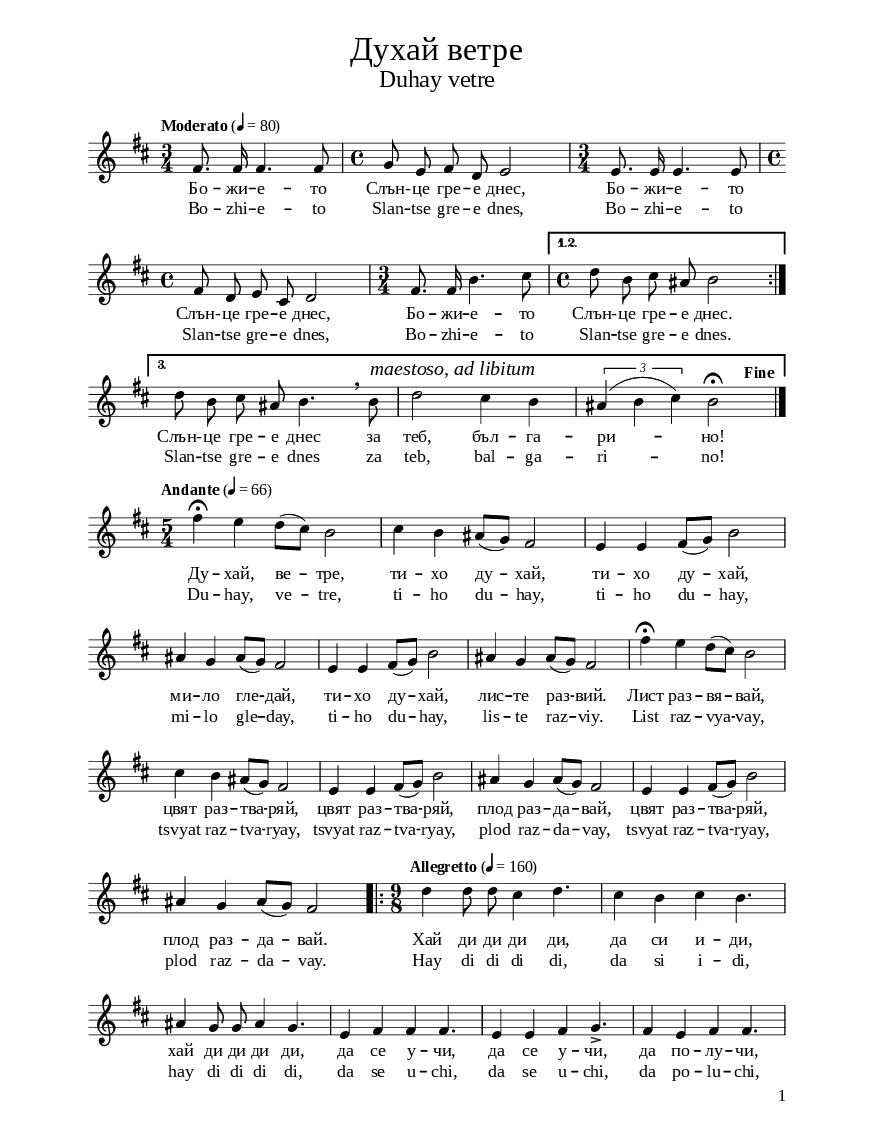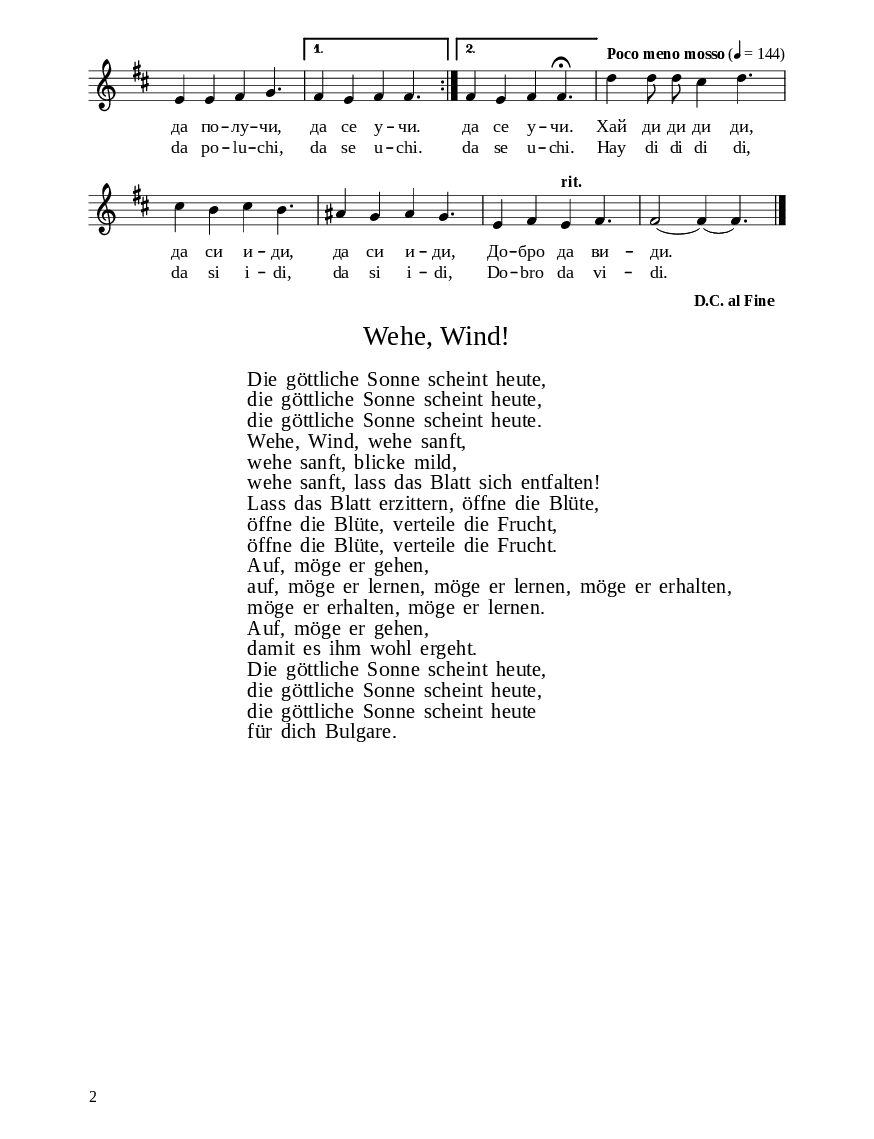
\version "2.24.1"

\include "include/globals.ily"

\bookpart {
  \label #'ref136
  \tocItem \markup "Духай ветре – Duhay vetre "
  \include "include/bookpart-paper.ily"
  \score {
    \include "include/score-layout.ily"

    \new Voice \relative c' {
      \clef treble
      \key b \minor
      \time 3/4
      \tempoFunc "Moderato" 4 "80"
      \autoBeamOff

      \repeat volta 3 {
        fis8.  fis16  fis4.  fis8 | % 2
        \time 4/4  | % 2
        g8  e8  fis8  d8  e2
        | % 3
        \time 3/4  | % 3
        e8.  e16  e4.  e8 \break | % 4
        \time 4/4  | % 4
        fis8  d8  e8  cis8
        d2 | % 5
        \time 3/4  | % 5
        fis8.  fis16  b4.  cis8
        \time 4/4 |
      }
      \alternative {
        {
          d8  b8  cis8 ais8  b2 | \break
        }
        {
          d8   b8 cis8  ais8  b4. \breathe b8 |
          \mark\markup\italic {"                      maestoso, ad libitum"} 
          d2 cis4 b4 | 
          
          
          \tweak direction #up \times 2/3 {
            \once \override Slur.positions = #'(1 . 1)
            \once \override Slur.height-limit = #5.91
            ais4 (  b4  cis4 )
          } 
          \once \override Score.MetronomeMark.outside-staff-priority = #599
          \once \override Score.MetronomeMark.X-extent=#'(-3.5 . 0)
          \tempo "Fine" b2 ^\fermata
        }
      } \break  \bar "|."

      \once \override Staff.TimeSignature.break-visibility = ##(#f #t #t)
      \time 5/4 \tempoFunc "Andante" 4 "66" fis'4 ^\fermata
      e4  d8 [ ( cis8 ) ] b2 | 
      cis4  b4  ais8 ( [  g8 ) ]  fis2 |
      e4  e4 fis8 ( [  g8 ) ] b2 | \break
      ais4 g4  ais8 ( [  g8 ) ]  fis2 |
      e4 e4  fis8 ( [  g8 ) ]  b2 |
      ais4  g4  ais8 ( [  g8 ) ]  fis2 |
      fis'4 ^\fermata  e4  d8 ( [
      cis8 ) ]  b2 | \break  
      cis4 b4  ais8 ( [  g8 ) ]  fis2 |
      e4 e4  fis8 ( [  g8 ) ] b2 |
      ais4  g4  ais8 ( [  g8 ) ]  fis2 |
      e4  e4  fis8 ( [  g8 ) ] b2 | \break 
      ais4  g4  ais8 ( [  g8 ) ]  fis2 |
      \repeat volta 2 {
        \time 9/8 \tempoFunc "     Allegretto" 4 "160"  d'4
        d8  d8  cis4 d4. |
        cis4  b4  cis4 b4. | \break  
        ais4  g8  g8 ais4  g4. |
        e4 fis4 fis4  fis4. | 
        e4  e4  fis4 g4. -> |
        fis4  e4  fis4 fis4. \break  
        e4  e4  fis4  g4.
      }

      \alternative {
        {
          fis4  e4  fis4  fis4.
        }
        {
          fis4  e4  fis4  fis4.^\fermata
        }
      }

      \tempoFunc "Poco meno mosso" 4 "144" d'4 d8 d8 cis4 d4. | \break
      cis4  b4
      cis4  b4.  ais4  g4  ais4
      g4.  e4   fis4
      \tempo "rit." e4  fis4.
      fis2 ~  fis4 ~ fis4.\break  \bar "|."
    }
    
    \addlyrics {
      Бо -- жи -- е -- то "Слън-" -- це гре --
      е днес, Бо -- жи -- е -- то "Слън-" --
      це гре -- е днес, Бо -- жи -- е --
      то "Слън-"  -- це гре -- е днес. "Слън-" 
      -- це гре -- е днес за теб, бъл --
      га -- ри  --  но! Ду -- хай, ве
      -- тре, ти -- хо ду -- хай, ти
      -- хо ду -- хай, ми -- ло гле
      -- дай, ти -- хо ду -- хай,
      лис -- те раз -- вий. Лист раз
      -- вя -- вай, цвят раз -- тва
      -- ряй, цвят раз -- тва --
      ряй, плод раз -- да -- вай,
      цвят раз -- тва -- ряй, плод
      раз -- да -- вай. Хай ди ди ди
      ди, да си и -- ди, хай ди ди ди
      ди, да се у -- чи, да се у -- чи,
      да по -- лу -- чи, да по -- лу --
      чи, да се у -- чи. да се у -- чи.
      Хай ди ди ди ди, да си и -- ди,
      да си и -- ди, До -- бро да ви --
      ди.}
      \addlyrics {       Bo -- zhi -- e -- to Slan -- tse gre --
      e dnes, Bo -- zhi -- e -- to Slan --
      tse gre -- e dnes, Bo -- zhi -- e --
      to Slan -- tse gre -- e dnes. Slan
      -- tse gre -- e dnes za teb, bal --
      ga -- ri  --  no! Du -- hay, ve
      -- tre, ti -- ho du -- hay, ti
      -- ho du -- hay, mi -- lo gle
      -- day, ti -- ho du -- hay,
      lis -- te raz -- viy. List raz
      -- vya -- vay, tsvyat raz -- tva
      -- ryay, tsvyat raz -- tva --
      ryay, plod raz -- da -- vay,
      tsvyat raz -- tva -- ryay, plod
      raz -- da -- vay. Hay di di di
      di, da si i -- di, hay di di di
      di, da se u -- chi, da se u -- chi,
      da po -- lu -- chi, da po -- lu --
      chi, da se u -- chi. da se u -- chi.
      Hay di di di di, da si i -- di,
      da si i -- di, Do -- bro da vi --
      di.}

      \header {
        title = \titleFunc "Духай ветре" "Duhay vetre"
      }

      \midi{}

    } % score

    \markup \dc-one "D.C. al Fine"
    

    % include foreign translation(s) of the song
    \version "2.24.1"

\markup \fill-line { \fontsize #deTitleFontSize "Wehe, Wind!" }
\markup \null
\markup \null
\markup \fontsize #deCoupletFontSize {
  \hspace #14
  \override #`(baseline-skip . ,deCoupletBaselineSkip)

  \column {

    \line { " "Die göttliche Sonne scheint heute,  }

    \line { " "die göttliche Sonne scheint heute,  }

    \line { " "die göttliche Sonne scheint heute. }

    \line { " "Wehe, Wind, wehe sanft,  }

    \line { " "wehe sanft, blicke mild, }

    \line { " "wehe sanft, lass das Blatt sich entfalten! }

    \line { " "Lass das Blatt erzittern, öffne die Blüte,  }

    \line { " "öffne die Blüte, verteile die Frucht, }

    \line { " "öffne die Blüte, verteile die Frucht. }

    \line { " "Auf, möge er gehen, }

    \line { " " auf, möge er lernen, möge er lernen, möge er erhalten, }

    \line { " "möge er erhalten, möge er lernen. }

    \line { " "Auf, möge er gehen,  }

    \line { " "damit es ihm wohl ergeht. }

    \line { " "Die göttliche Sonne scheint heute,  }

    \line { " "die göttliche Sonne scheint heute,  }

    \line { " "die göttliche Sonne scheint heute }
     \line { " "für dich Bulgare. }

  }
}


  } % bookpart
